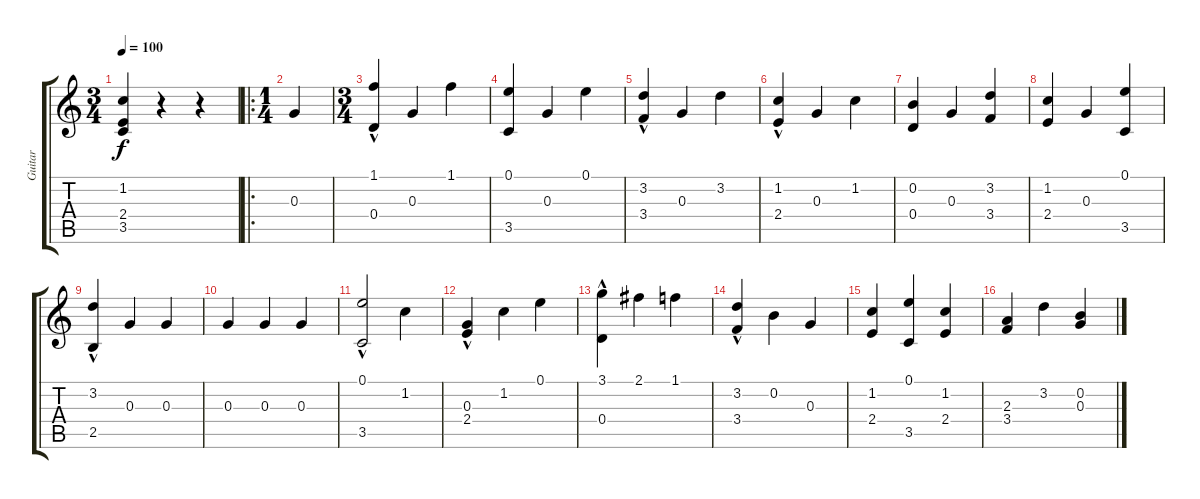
\track ("Guitar" "Guitar") {instrument acousticguitarnylon}
\staff {score tabs}
\tuning (E4 B3 G3 D3 A2 E2) {hide}
\ts (3 4)
\tempo 100
\clef g2
\ks c
(1.2 2.4 3.5).4{dy f} r.4 r.4 |
\ro
\ts (1 4)
0.3.4 |
\ts (3 4)
(1.1 0.4{hac}).4 0.3.4 1.1.4 |
(0.1 3.5).4 0.3.4 0.1.4 |
(3.2 3.4{hac}).4 0.3.4 3.2.4 |
(1.2 2.4{hac}).4 0.3.4 1.2.4 |
(0.2 0.4).4 0.3.4 (3.2 3.4).4 |
(1.2 2.4).4 0.3.4 (0.1 3.5).4 |
(3.2{hac} 2.5{hac}).4 0.3.4 0.3.4 |
0.3.4 0.3.4 0.3.4 |
(0.1{hac} 3.5{hac}).2 1.2.4 |
(0.3 2.4{hac}).4 1.2.4 0.1.4 |
(3.1 0.4{hac}).4 2.1.4 1.1.4 |
(3.2 3.4{hac}).4 0.2.4 0.3.4 |
(1.2 2.4).4 (0.1 3.5).4 (1.2 2.4).4 |
(2.3 3.4).4 3.2.4 (0.2 0.3).4
